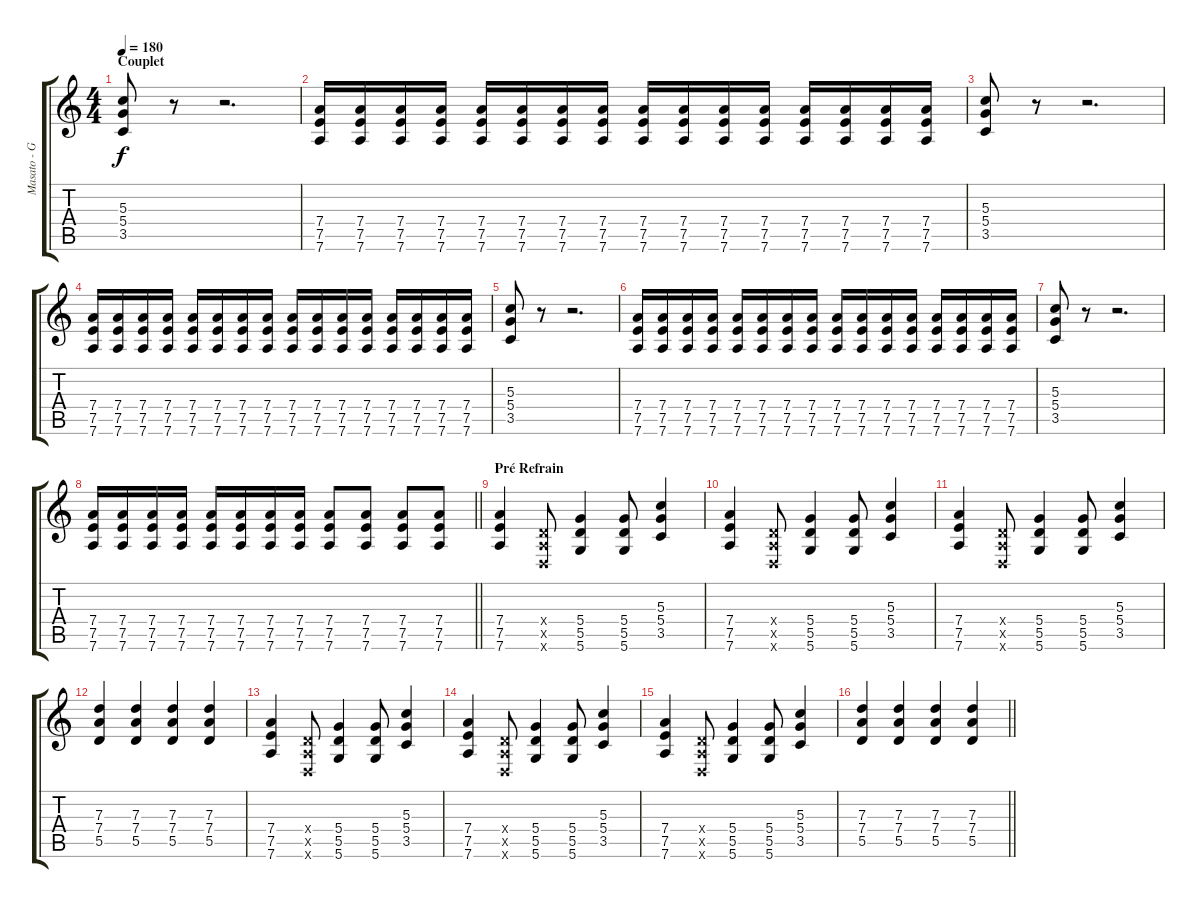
\track ("Masato - Guitare 1" "Masato - G") {instrument distortionguitar}
\staff {score tabs}
\tuning (E4 B3 G3 D3 A2 D2) {hide}
\ts (4 4)
\section ("" "Couplet")
\tempo 180
\clef g2
\ks c
(5.3 5.4 3.5).8{dy f} r.8 r.2{d} |
(7.4 7.5 7.6).16 (7.4 7.5 7.6).16 (7.4 7.5 7.6).16 (7.4 7.5 7.6).16 (7.4 7.5 7.6).16 (7.4 7.5 7.6).16 (7.4 7.5 7.6).16 (7.4 7.5 7.6).16 (7.4 7.5 7.6).16 (7.4 7.5 7.6).16 (7.4 7.5 7.6).16 (7.4 7.5 7.6).16 (7.4 7.5 7.6).16 (7.4 7.5 7.6).16 (7.4 7.5 7.6).16 (7.4 7.5 7.6).16 |
(5.3 5.4 3.5).8 r.8 r.2{d} |
(7.4 7.5 7.6).16 (7.4 7.5 7.6).16 (7.4 7.5 7.6).16 (7.4 7.5 7.6).16 (7.4 7.5 7.6).16 (7.4 7.5 7.6).16 (7.4 7.5 7.6).16 (7.4 7.5 7.6).16 (7.4 7.5 7.6).16 (7.4 7.5 7.6).16 (7.4 7.5 7.6).16 (7.4 7.5 7.6).16 (7.4 7.5 7.6).16 (7.4 7.5 7.6).16 (7.4 7.5 7.6).16 (7.4 7.5 7.6).16 |
(5.3 5.4 3.5).8 r.8 r.2{d} |
(7.4 7.5 7.6).16 (7.4 7.5 7.6).16 (7.4 7.5 7.6).16 (7.4 7.5 7.6).16 (7.4 7.5 7.6).16 (7.4 7.5 7.6).16 (7.4 7.5 7.6).16 (7.4 7.5 7.6).16 (7.4 7.5 7.6).16 (7.4 7.5 7.6).16 (7.4 7.5 7.6).16 (7.4 7.5 7.6).16 (7.4 7.5 7.6).16 (7.4 7.5 7.6).16 (7.4 7.5 7.6).16 (7.4 7.5 7.6).16 |
(5.3 5.4 3.5).8 r.8 r.2{d} |
\barLineRight lightlight
(7.4 7.5 7.6).16 (7.4 7.5 7.6).16 (7.4 7.5 7.6).16 (7.4 7.5 7.6).16 (7.4 7.5 7.6).16 (7.4 7.5 7.6).16 (7.4 7.5 7.6).16 (7.4 7.5 7.6).16 (7.4 7.5 7.6).8 (7.4 7.5 7.6).8 (7.4 7.5 7.6).8 (7.4 7.5 7.6).8 |
\section ("" "Pré Refrain")
(7.4 7.5 7.6).4 (0.4{x} 0.5{x} 0.6{x}).8 (5.4 5.5 5.6).4 (5.4 5.5 5.6).8 (5.3 5.4 3.5).4 |
(7.4 7.5 7.6).4 (0.4{x} 0.5{x} 0.6{x}).8 (5.4 5.5 5.6).4 (5.4 5.5 5.6).8 (5.3 5.4 3.5).4 |
(7.4 7.5 7.6).4 (0.4{x} 0.5{x} 0.6{x}).8 (5.4 5.5 5.6).4 (5.4 5.5 5.6).8 (5.3 5.4 3.5).4 |
(7.3 7.4 5.5).4 (7.3 7.4 5.5).4 (7.3 7.4 5.5).4 (7.3 7.4 5.5).4 |
(7.4 7.5 7.6).4 (0.4{x} 0.5{x} 0.6{x}).8 (5.4 5.5 5.6).4 (5.4 5.5 5.6).8 (5.3 5.4 3.5).4 |
(7.4 7.5 7.6).4 (0.4{x} 0.5{x} 0.6{x}).8 (5.4 5.5 5.6).4 (5.4 5.5 5.6).8 (5.3 5.4 3.5).4 |
(7.4 7.5 7.6).4 (0.4{x} 0.5{x} 0.6{x}).8 (5.4 5.5 5.6).4 (5.4 5.5 5.6).8 (5.3 5.4 3.5).4 |
\barLineRight lightlight
(7.3 7.4 5.5).4 (7.3 7.4 5.5).4 (7.3 7.4 5.5).4 (7.3 7.4 5.5).4
